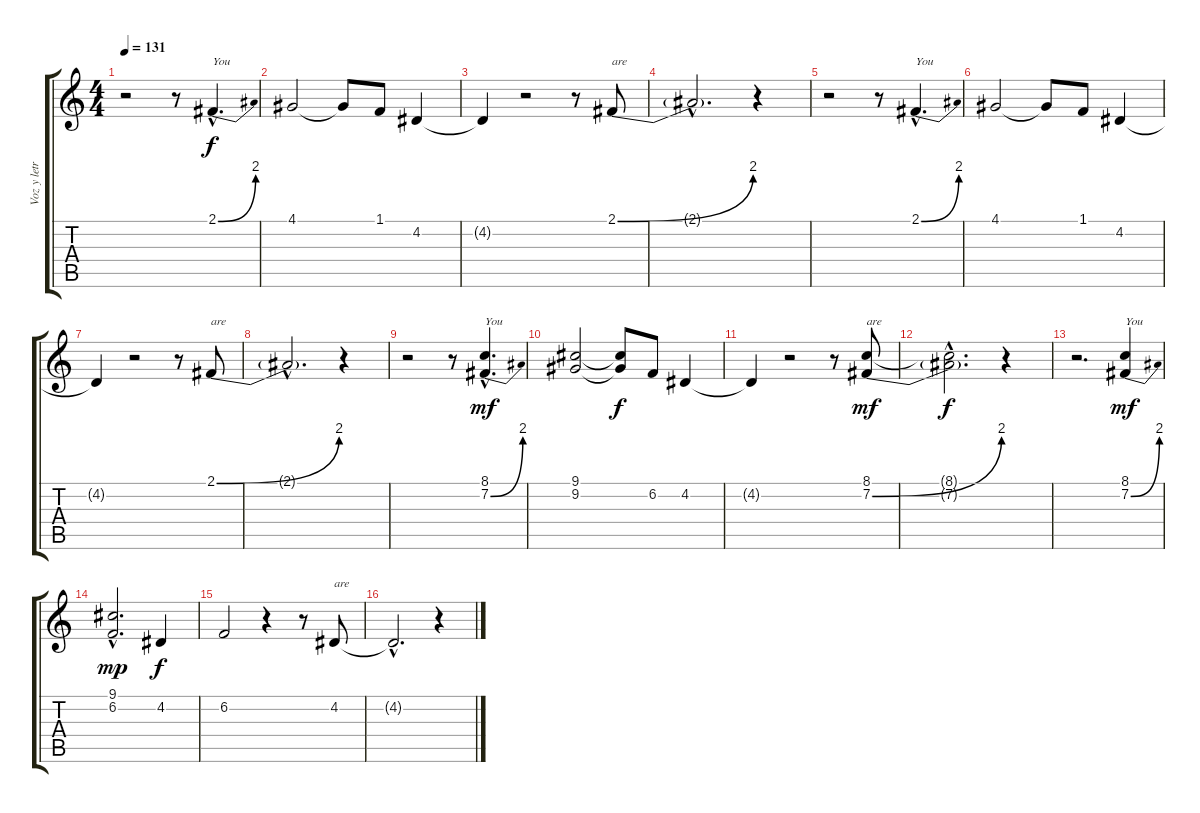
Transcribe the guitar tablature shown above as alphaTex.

\track ("Voz y letra" "Voz y letr") {instrument tenorsax}
\staff {score tabs}
\tuning (E4 B3 G3 D3 A2 E2) {hide}
\ts (4 4)
\tempo 131
\clef g2
\ks c
r.2{dy f} r.8 2.1{be (bend 0 0 60 8) hac}.4{d txt "You"} |
4.1.2 4.1{t}.8 1.1.8 4.2.4 |
4.2{t}.4 r.2 r.8 2.1{be (bend 0 0 60 8)}.8{txt "are"} |
2.1{hac t}.2{d} r.4 |
r.2 r.8 2.1{be (bend 0 0 60 8) hac}.4{d txt "You"} |
4.1.2 4.1{t}.8 1.1.8 4.2.4 |
4.2{t}.4 r.2 r.8 2.1{be (bend 0 0 60 8)}.8{txt "are"} |
2.1{hac t}.2{d} r.4 |
r.2 r.8 (8.1{hac} 7.2{be (bend 0 0 60 8) hac}).4{d txt "You" dy mf} |
(9.1 9.2).2 (9.1{t} 9.2{t}).8{dy f} 6.2.8 4.2.4 |
4.2{t}.4 r.2 r.8 (8.1 7.2{be (bend 0 0 60 8)}).8{txt "are" dy mf} |
(8.1{hac t} 7.2{hac t}).2{d dy f} r.4 |
r.2{d} (8.1 7.2{be (bend 0 0 60 8)}).4{txt "You" dy mf} |
(9.1{hac} 6.2{hac}).2{d dy mp} 4.2.4{dy f} |
6.2.2 r.4 r.8 4.2.8{txt "are"} |
4.2{hac t}.2{d} r.4
